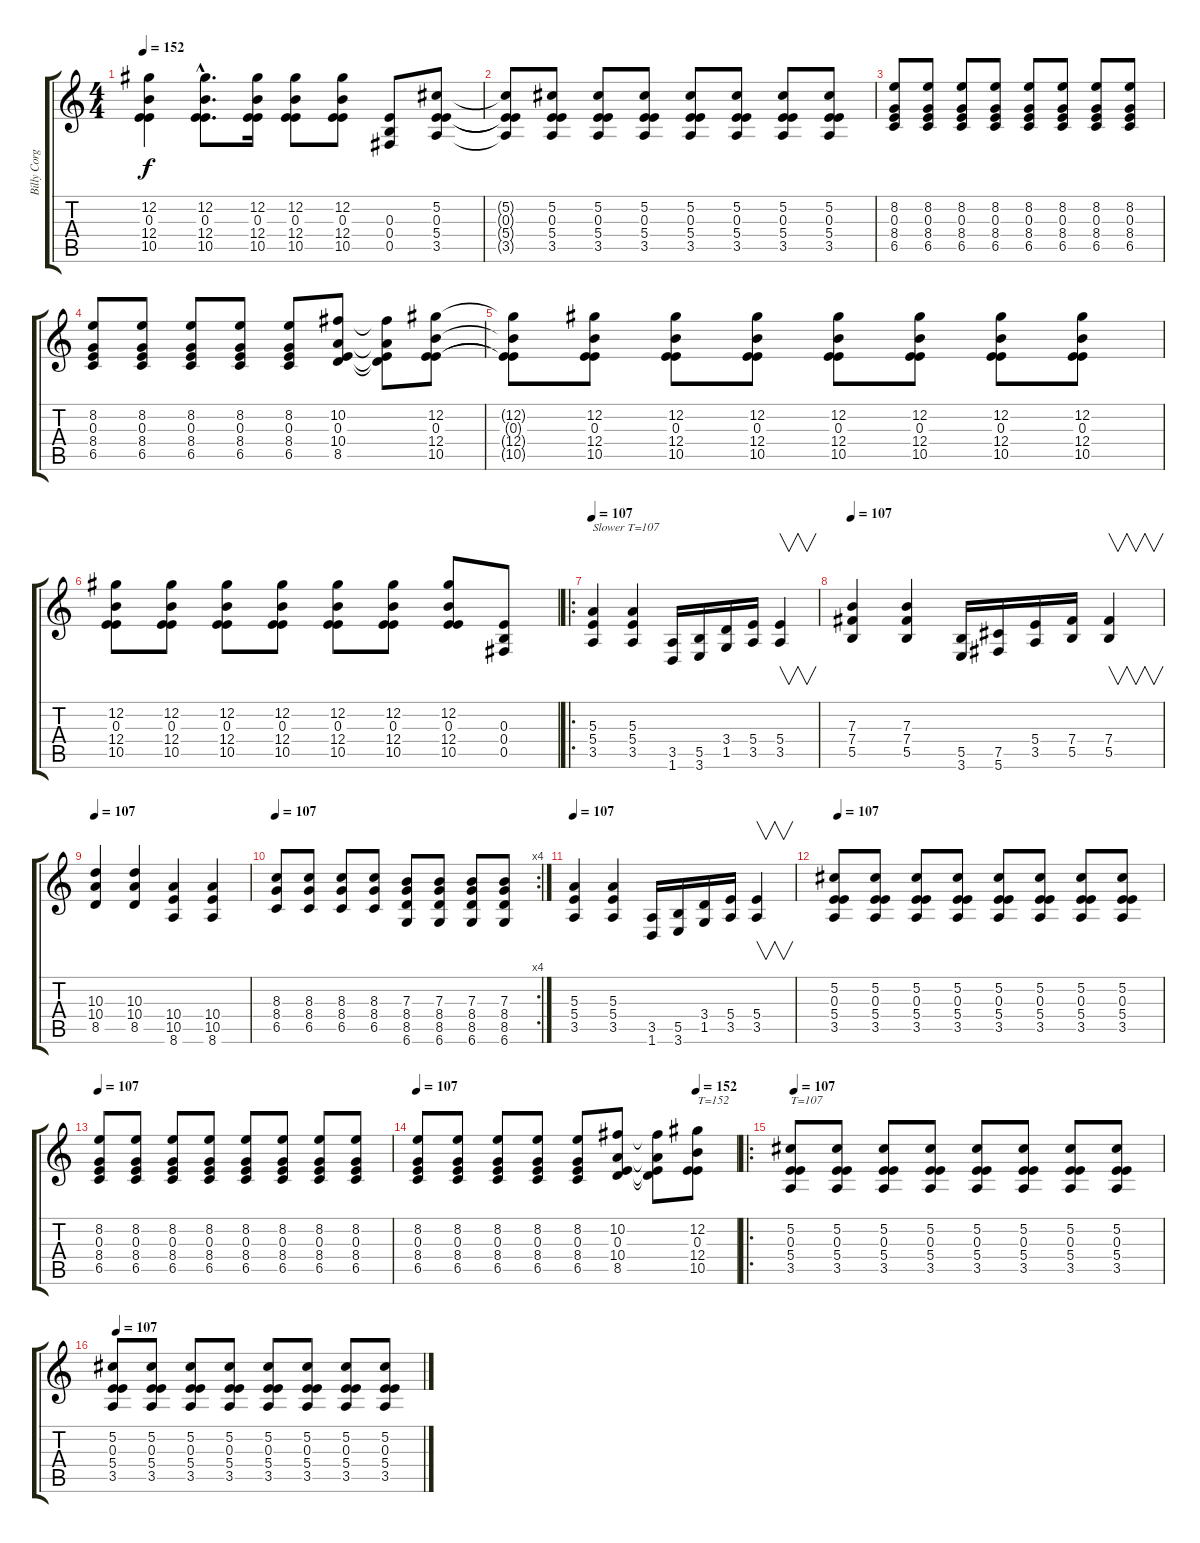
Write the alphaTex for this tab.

\track ("Billy Corgan" "Billy Corg") {instrument overdrivenguitar}
\staff {score tabs}
\tuning (Db4 Ab3 E3 B2 Gb2 Db2) {hide}
\ts (4 4)
\tempo 152
\clef g2
\ks c
(12.2{t} 0.3{t} 12.4{t} 10.5{t}).4{dy f} (12.2{hac} 0.3{hac} 12.4{hac} 10.5{hac}).8{d} (12.2 0.3 12.4 10.5).16 (12.2 0.3 12.4 10.5).8 (12.2 0.3 12.4 10.5).8 (0.3 0.4 0.5).8 (5.2 0.3 5.4 3.5).8 |
(5.2{t} 0.3{t} 5.4{t} 3.5{t}).8 (5.2 0.3 5.4 3.5).8 (5.2 0.3 5.4 3.5).8 (5.2 0.3 5.4 3.5).8 (5.2 0.3 5.4 3.5).8 (5.2 0.3 5.4 3.5).8 (5.2 0.3 5.4 3.5).8 (5.2 0.3 5.4 3.5).8 |
(8.2 0.3 8.4 6.5).8 (8.2 0.3 8.4 6.5).8 (8.2 0.3 8.4 6.5).8 (8.2 0.3 8.4 6.5).8 (8.2 0.3 8.4 6.5).8 (8.2 0.3 8.4 6.5).8 (8.2 0.3 8.4 6.5).8 (8.2 0.3 8.4 6.5).8 |
(8.2 0.3 8.4 6.5).8 (8.2 0.3 8.4 6.5).8 (8.2 0.3 8.4 6.5).8 (8.2 0.3 8.4 6.5).8 (8.2 0.3 8.4 6.5).8 (10.2 0.3 10.4 8.5).8 (10.2{t} 0.3{t} 10.4{t} 8.5{t}).8 (12.2 0.3 12.4 10.5).8 |
(12.2{t} 0.3{t} 12.4{t} 10.5{t}).8 (12.2 0.3 12.4 10.5).8 (12.2 0.3 12.4 10.5).8 (12.2 0.3 12.4 10.5).8 (12.2 0.3 12.4 10.5).8 (12.2 0.3 12.4 10.5).8 (12.2 0.3 12.4 10.5).8 (12.2 0.3 12.4 10.5).8 |
(12.2 0.3 12.4 10.5).8 (12.2 0.3 12.4 10.5).8 (12.2 0.3 12.4 10.5).8 (12.2 0.3 12.4 10.5).8 (12.2 0.3 12.4 10.5).8 (12.2 0.3 12.4 10.5).8 (12.2 0.3 12.4 10.5).8 (0.3 0.4 0.5).8 |
\ro
\tempo 107
(5.3 5.4 3.5).4{txt "Slower T=107"} (5.3 5.4 3.5).4 (3.5 1.6).16 (5.5 3.6).16 (3.4 1.5).16 (5.4 3.5).16 (5.4 3.5).4{v} |
\tempo 107
(7.3 7.4 5.5).4 (7.3 7.4 5.5).4 (5.5 3.6).16 (7.5 5.6).16 (5.4 3.5).16 (7.4 5.5).16 (7.4 5.5).4{v} |
\tempo 107
(10.3 10.4 8.5).4 (10.3 10.4 8.5).4 (10.4 10.5 8.6).4 (10.4 10.5 8.6).4 |
\rc 4
\tempo 107
(8.3 8.4 6.5).8 (8.3 8.4 6.5).8 (8.3 8.4 6.5).8 (8.3 8.4 6.5).8 (7.3 8.4 8.5 6.6).8 (7.3 8.4 8.5 6.6).8 (7.3 8.4 8.5 6.6).8 (7.3 8.4 8.5 6.6).8 |
\tempo 107
(5.3 5.4 3.5).4 (5.3 5.4 3.5).4 (3.5 1.6).16 (5.5 3.6).16 (3.4 1.5).16 (5.4 3.5).16 (5.4 3.5).4{v} |
\tempo 107
(5.2 0.3 5.4 3.5).8 (5.2 0.3 5.4 3.5).8 (5.2 0.3 5.4 3.5).8 (5.2 0.3 5.4 3.5).8 (5.2 0.3 5.4 3.5).8 (5.2 0.3 5.4 3.5).8 (5.2 0.3 5.4 3.5).8 (5.2 0.3 5.4 3.5).8 |
\tempo 107
(8.2 0.3 8.4 6.5).8 (8.2 0.3 8.4 6.5).8 (8.2 0.3 8.4 6.5).8 (8.2 0.3 8.4 6.5).8 (8.2 0.3 8.4 6.5).8 (8.2 0.3 8.4 6.5).8 (8.2 0.3 8.4 6.5).8 (8.2 0.3 8.4 6.5).8 |
\tempo 107
\tempo (152 0.875)
(8.2 0.3 8.4 6.5).8 (8.2 0.3 8.4 6.5).8 (8.2 0.3 8.4 6.5).8 (8.2 0.3 8.4 6.5).8 (8.2 0.3 8.4 6.5).8 (10.2 0.3 10.4 8.5).8 (10.2{t} 0.3{t} 10.4{t} 8.5{t}).8 (12.2 0.3 12.4 10.5).8{txt "T=152"} |
\ro
\tempo 107
(5.2 0.3 5.4 3.5).8{txt "T=107"} (5.2 0.3 5.4 3.5).8 (5.2 0.3 5.4 3.5).8 (5.2 0.3 5.4 3.5).8 (5.2 0.3 5.4 3.5).8 (5.2 0.3 5.4 3.5).8 (5.2 0.3 5.4 3.5).8 (5.2 0.3 5.4 3.5).8 |
\tempo 107
(5.2 0.3 5.4 3.5).8 (5.2 0.3 5.4 3.5).8 (5.2 0.3 5.4 3.5).8 (5.2 0.3 5.4 3.5).8 (5.2 0.3 5.4 3.5).8 (5.2 0.3 5.4 3.5).8 (5.2 0.3 5.4 3.5).8 (5.2 0.3 5.4 3.5).8
